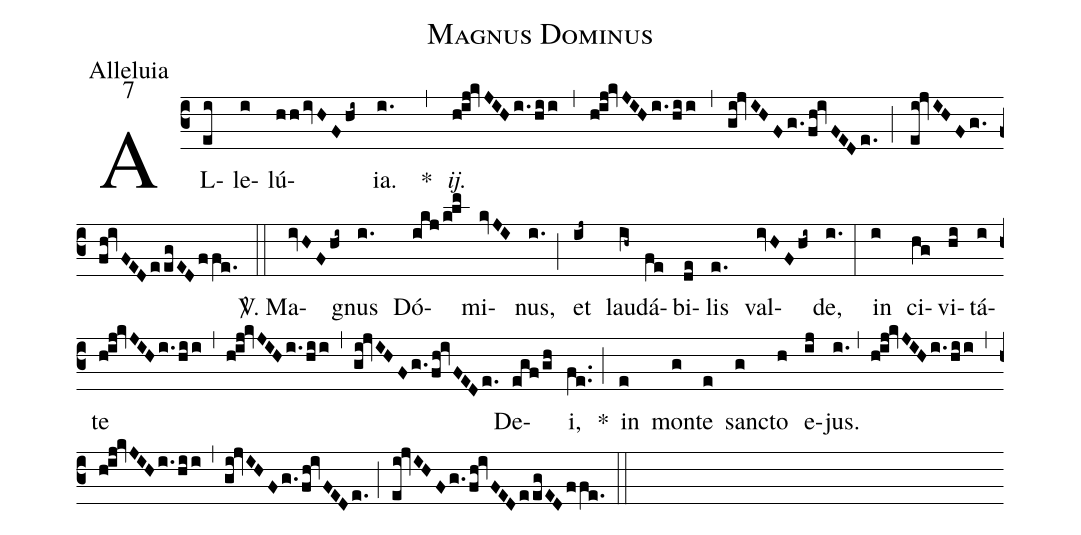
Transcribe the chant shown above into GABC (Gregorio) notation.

name:Magnus Dominus;
office-part:Alleluia;
mode:7;
nabc-lines:1;
%%
(c3) AL(ei)le(i)lú(hhivHFhi~){ia}.(i.) <clear>*(,) {<i>ij.</i>}(hij!kvJIHi./hii) (,) (hij!kvJIHi./hii) (,) (gi!jvIHFg./fh!ivFEDe.) (;) (ei!jvIHFg./fh!ivFEDeegEDffe.) (::) <sp>V/</sp>. Ma(ivHFhi~)gnus(i.) Dó(ikj/klm)mi(kvJI)nus,(i.) (;) et(ij~) lau(ih~)dá(fe)bi(de)lis(e.) val(ivHFhi~)de,(i.) (:) in(i) ci(hg)vi(hi)tá(i)te(hij!kvJIHi./hii) (,) (hij!kvJIHi./hii) (,) (gi!jvIHFg./fh!ivFEDe.) De(egf/gh)i,(fe..) <clear>*(;) in(e) mon(g)te(e) san(g)cto(h) e(ij)jus.(i.) (,) (hij!kvJIHi./hii) (,) (hij!kvJIHi./hii) (,) (gi!jvIHFg./fh!ivFEDe.) (;) (ei!jvIHFg./fh!ivFEDeegEDffe.) (::)
